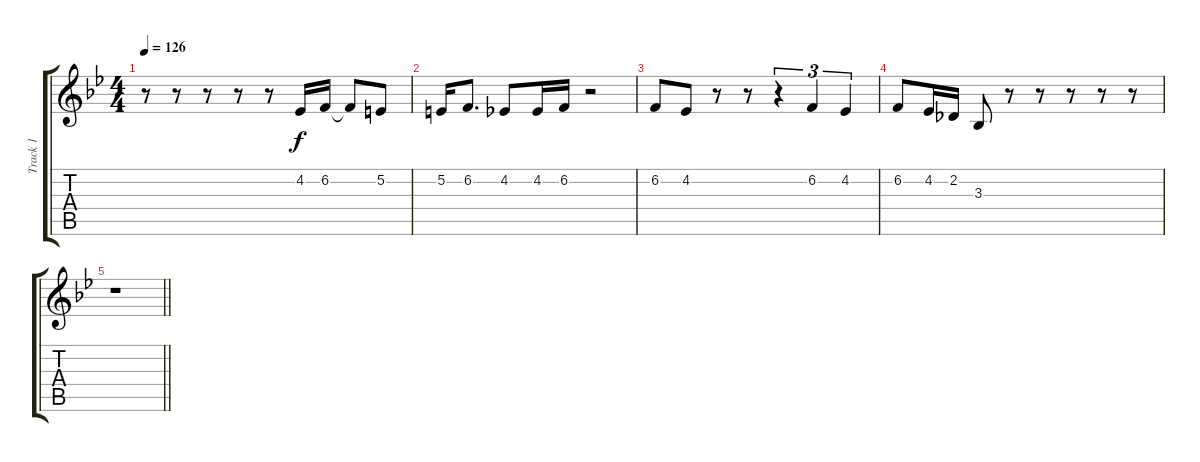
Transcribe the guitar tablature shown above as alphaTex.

\track ("Track 1" "Track 1") {instrument tenorsax}
\staff {score tabs}
\tuning (E4 B3 G3 D3 A2 E2) {hide}
\ts (4 4)
\tempo 126
\clef g2
\ks bb
r.8{dy f} r.8 r.8 r.8 r.8 4.2.16 6.2.16 6.2{t}.8 5.2.8 |
5.2.16 6.2.8{d} 4.2.8 4.2.16 6.2.16 r.2 |
6.2.8 4.2.8 r.8 r.8 r.4{tu (3 2)} 6.2.4{tu (3 2)} 4.2.4{tu (3 2)} |
6.2.8 4.2.16 2.2.16 3.3.8 r.8 r.8 r.8 r.8 r.8 |
\barLineRight lightlight
r.1
